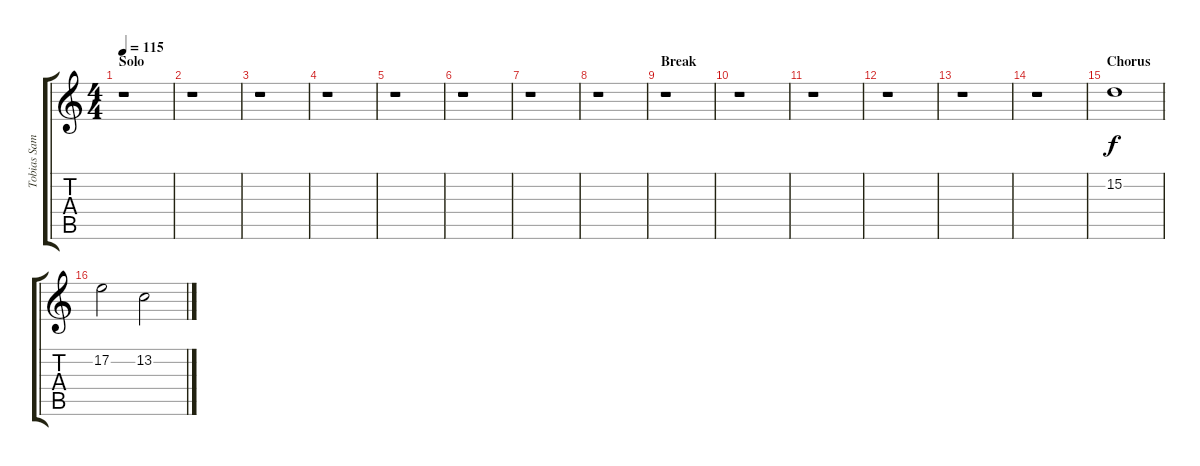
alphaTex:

\track ("Tobias Sammet" "Tobias Sam") {instrument stringensemble1}
\staff {score tabs}
\tuning (E4 B3 G3 D3 A2 E2) {hide}
\ts (4 4)
\section ("" "Solo")
\tempo 115
\clef g2
\ks c
r.1{dy f} |
r.1 |
r.1 |
r.1 |
r.1 |
r.1 |
r.1 |
r.1 |
\section ("" "Break")
r.1 |
r.1 |
r.1 |
r.1 |
r.1 |
r.1 |
\section ("" "Chorus")
15.2.1 |
17.2.2 13.2.2
